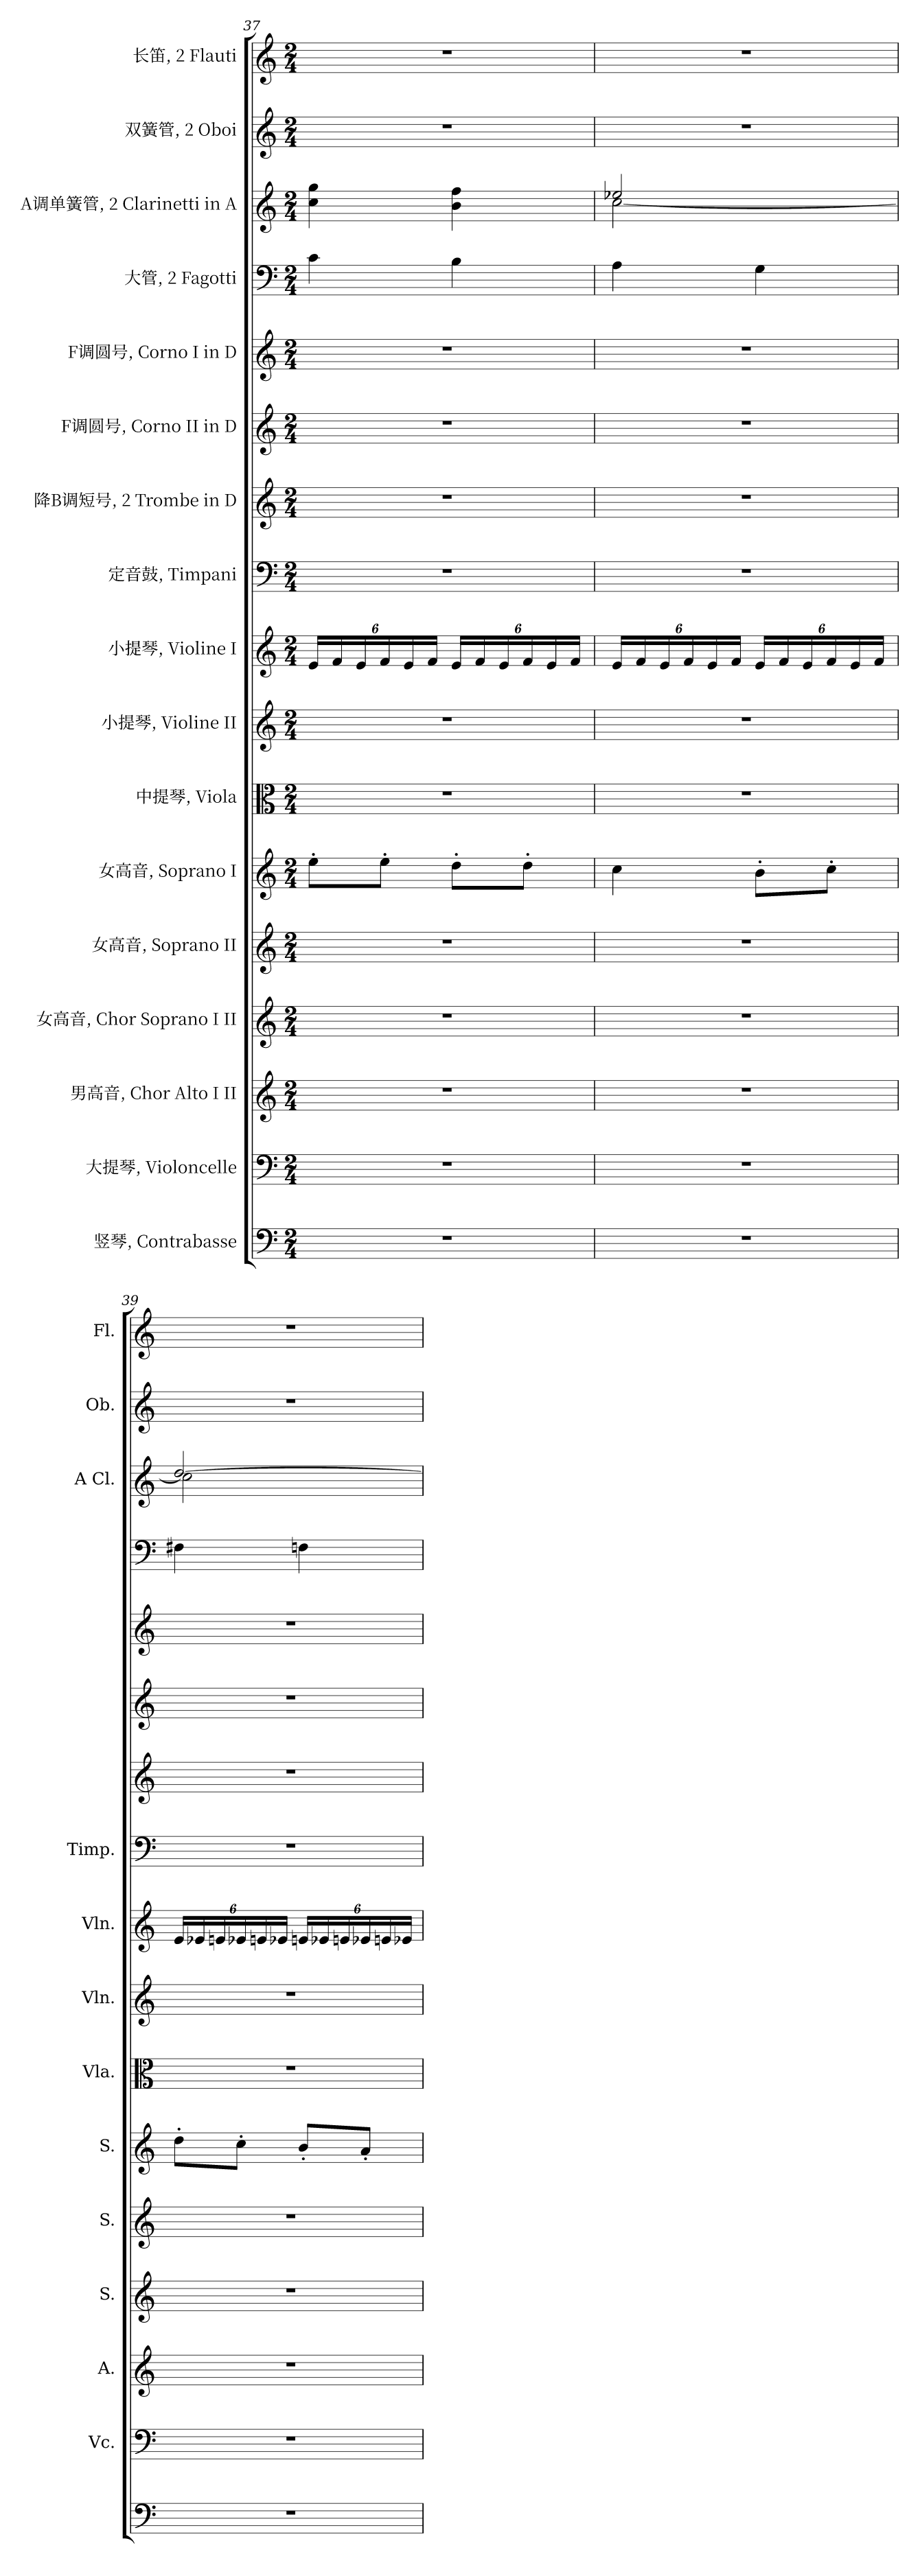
**kern	**kern	**kern	**kern	**kern	**kern	**kern	**kern	**kern	**kern	**kern	**kern	**kern	**kern	**kern	**kern	**kern
*part17	*part16	*part15	*part14	*part13	*part12	*part11	*part10	*part9	*part8	*part7	*part6	*part5	*part4	*part3	*part2	*part1
*staff17	*staff16	*staff15	*staff14	*staff13	*staff12	*staff11	*staff10	*staff9	*staff8	*staff7	*staff6	*staff5	*staff4	*staff3	*staff2	*staff1
*I"竖琴, Contrabasse	*I"大提琴, Violoncelle	*I"男高音, Chor Alto I II	*I"女高音, Chor Soprano I II	*I"女高音, Soprano II	*I"女高音, Soprano I	*I"中提琴, Viola	*I"小提琴, Violine II	*I"小提琴, Violine I	*I"定音鼓, Timpani	*I"降B调短号, 2 Trombe in D	*I"F调圆号, Corno II in D	*I"F调圆号, Corno I in D	*I"大管, 2 Fagotti	*I"A调单簧管, 2 Clarinetti in A	*I"双簧管, 2 Oboi	*I"长笛, 2 Flauti
*	*I'Vc.	*I'A.	*I'S.	*I'S.	*I'S.	*I'Vla.	*I'Vln.	*I'Vln.	*I'Timp.	*	*	*	*	*I'A Cl.	*I'Ob.	*I'Fl.
*clefF4	*clefF4	*clefG2	*clefG2	*clefG2	*clefG2	*clefC3	*clefG2	*clefG2	*clefF4	*clefG2	*clefG2	*clefG2	*clefF4	*clefG2	*clefG2	*clefG2
*	*	*	*	*	*	*	*	*	*	*ITrd1c2	*ITrd4c7	*ITrd4c7	*	*ITrd2c3	*	*
*k[]	*k[]	*k[]	*k[]	*k[]	*k[]	*k[]	*k[]	*k[]	*k[]	*k[b-e-]	*k[b-]	*k[b-]	*k[]	*k[f#c#g#]	*k[]	*k[]
*M2/4	*M2/4	*M2/4	*M2/4	*M2/4	*M2/4	*M2/4	*M2/4	*M2/4	*M2/4	*M2/4	*M2/4	*M2/4	*M2/4	*M2/4	*M2/4	*M2/4
*MM85	*MM85	*MM85	*MM85	*MM85	*MM85	*MM85	*MM85	*MM85	*MM85	*MM85	*MM85	*MM85	*MM85	*MM85	*MM85	*MM85
*	*	*	*	*	*	*	*	*Xbrackettup	*	*	*	*	*	*	*	*
=37	=37	=37	=37	=37	=37	=37	=37	=37	=37	=37	=37	=37	=37	=37	=37	=37
2r	2r	2r	2r	2r	8ee'\L	2r	2r	24e/LL	2r	2r	2r	2r	4c\	4a\ 4ee\	2r	2r
.	.	.	.	.	.	.	.	24f/	.	.	.	.	.	.	.	.
.	.	.	.	.	.	.	.	24e/	.	.	.	.	.	.	.	.
.	.	.	.	.	8ee'\J	.	.	24f/	.	.	.	.	.	.	.	.
.	.	.	.	.	.	.	.	24e/	.	.	.	.	.	.	.	.
.	.	.	.	.	.	.	.	24f/JJ	.	.	.	.	.	.	.	.
.	.	.	.	.	8dd'\L	.	.	24e/LL	.	.	.	.	4B\	4g#\ 4dd\	.	.
.	.	.	.	.	.	.	.	24f/	.	.	.	.	.	.	.	.
.	.	.	.	.	.	.	.	24e/	.	.	.	.	.	.	.	.
.	.	.	.	.	8dd'\J	.	.	24f/	.	.	.	.	.	.	.	.
.	.	.	.	.	.	.	.	24e/	.	.	.	.	.	.	.	.
.	.	.	.	.	.	.	.	24f/JJ	.	.	.	.	.	.	.	.
=38	=38	=38	=38	=38	=38	=38	=38	=38	=38	=38	=38	=38	=38	=38	=38	=38
*	*	*	*	*	*	*	*	*	*	*	*	*	*	*	*	*MM85
*	*	*	*	*	*	*	*	*	*	*	*	*	*	*^	*	*
2r	2r	2r	2r	2r	4cc\	2r	2r	24e/LL	2r	2r	2r	2r	4A\	2ccn/	[2a\	2r	2r
.	.	.	.	.	.	.	.	24f/	.	.	.	.	.	.	.	.	.
.	.	.	.	.	.	.	.	24e/	.	.	.	.	.	.	.	.	.
.	.	.	.	.	.	.	.	24f/	.	.	.	.	.	.	.	.	.
.	.	.	.	.	.	.	.	24e/	.	.	.	.	.	.	.	.	.
.	.	.	.	.	.	.	.	24f/JJ	.	.	.	.	.	.	.	.	.
.	.	.	.	.	8b'\L	.	.	24e/LL	.	.	.	.	4G\	.	.	.	.
.	.	.	.	.	.	.	.	24f/	.	.	.	.	.	.	.	.	.
.	.	.	.	.	.	.	.	24e/	.	.	.	.	.	.	.	.	.
.	.	.	.	.	8cc'\J	.	.	24f/	.	.	.	.	.	.	.	.	.
.	.	.	.	.	.	.	.	24e/	.	.	.	.	.	.	.	.	.
.	.	.	.	.	.	.	.	24f/JJ	.	.	.	.	.	.	.	.	.
!!LO:PB:g=z
=39	=39	=39	=39	=39	=39	=39	=39	=39	=39	=39	=39	=39	=39	=39	=39	=39	=39
*	*	*	*	*	*	*	*	*	*	*	*	*	*	*	*	*	*MM85
2r	2r	2r	2r	2r	8dd'\L	2r	2r	24e/LL	2r	2r	2r	2r	4F#X\	[2b/	2a\]	2r	2r
.	.	.	.	.	.	.	.	24e-X/	.	.	.	.	.	.	.	.	.
.	.	.	.	.	.	.	.	24en/	.	.	.	.	.	.	.	.	.
.	.	.	.	.	8cc'\J	.	.	24e-X/	.	.	.	.	.	.	.	.	.
.	.	.	.	.	.	.	.	24en/	.	.	.	.	.	.	.	.	.
.	.	.	.	.	.	.	.	24e-X/JJ	.	.	.	.	.	.	.	.	.
.	.	.	.	.	8b'/L	.	.	24en/LL	.	.	.	.	4Fn\	.	.	.	.
.	.	.	.	.	.	.	.	24e-X/	.	.	.	.	.	.	.	.	.
.	.	.	.	.	.	.	.	24en/	.	.	.	.	.	.	.	.	.
.	.	.	.	.	8a'/J	.	.	24e-X/	.	.	.	.	.	.	.	.	.
.	.	.	.	.	.	.	.	24en/	.	.	.	.	.	.	.	.	.
.	.	.	.	.	.	.	.	24e-X/JJ	.	.	.	.	.	.	.	.	.
*	*	*	*	*	*	*	*	*	*	*	*	*	*	*v	*v	*	*
=	=	=	=	=	=	=	=	=	=	=	=	=	=	=	=	=
*-	*-	*-	*-	*-	*-	*-	*-	*-	*-	*-	*-	*-	*-	*-	*-	*-
